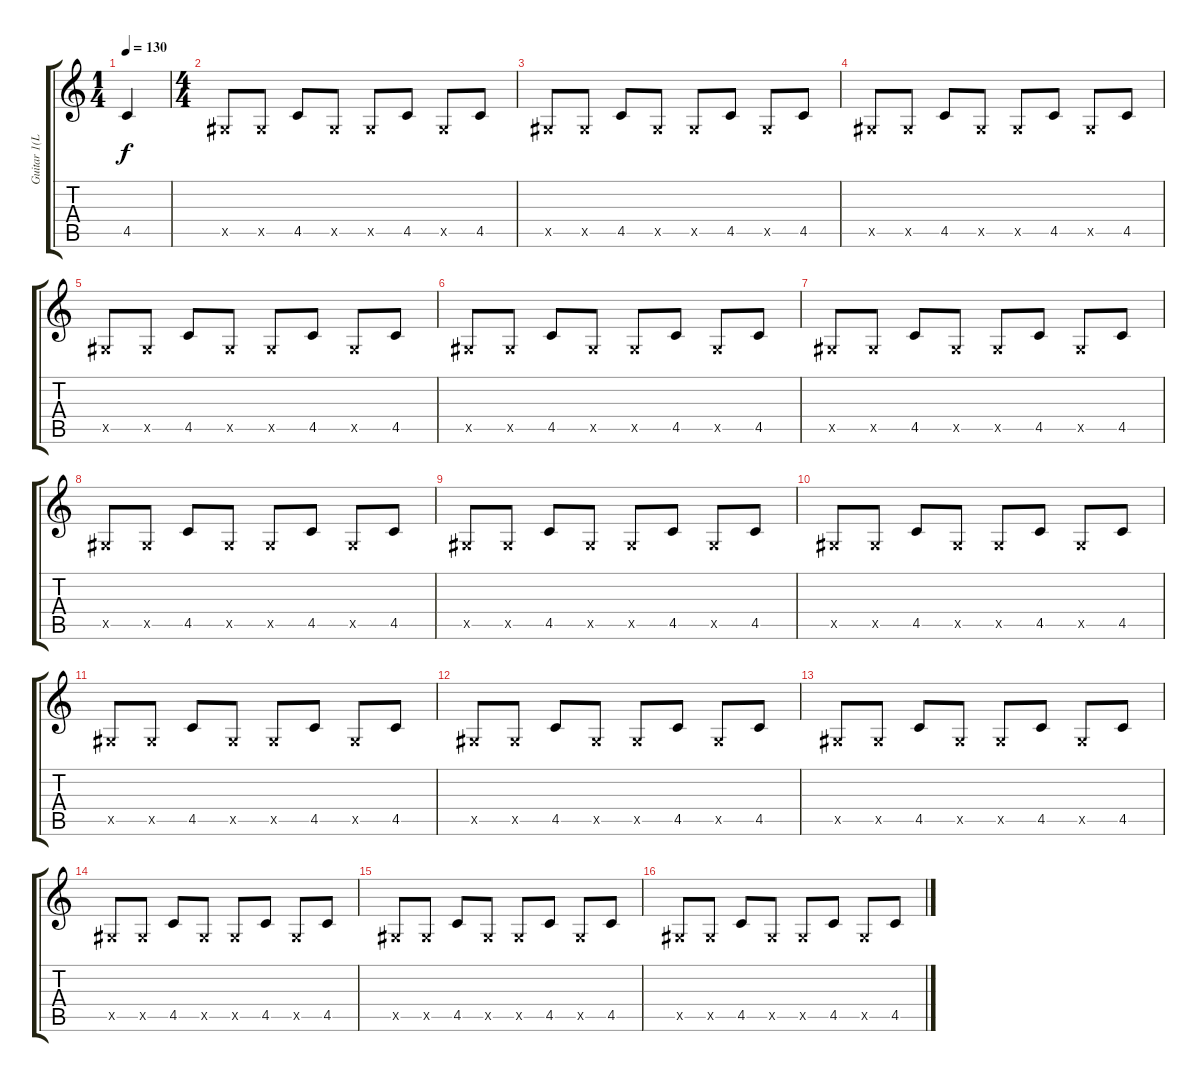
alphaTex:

\track ("Guitar 1(Lead)" "Guitar 1(L") {instrument overdrivenguitar}
\staff {score tabs}
\tuning (Eb4 Bb3 Gb3 Db3 Ab2 Db2) {hide}
\ts (1 4)
\tempo 130
\clef g2
\ks c
4.5.4{dy f instrument overdrivenguitar} |
\ts (4 4)
0.5{x}.8 0.5{x}.8 4.5.8 0.5{x}.8 0.5{x}.8 4.5.8 0.5{x}.8 4.5.8 |
0.5{x}.8 0.5{x}.8 4.5.8 0.5{x}.8 0.5{x}.8 4.5.8 0.5{x}.8 4.5.8 |
0.5{x}.8 0.5{x}.8 4.5.8 0.5{x}.8 0.5{x}.8 4.5.8 0.5{x}.8 4.5.8 |
0.5{x}.8 0.5{x}.8 4.5.8 0.5{x}.8 0.5{x}.8 4.5.8 0.5{x}.8 4.5.8 |
0.5{x}.8 0.5{x}.8 4.5.8 0.5{x}.8 0.5{x}.8 4.5.8 0.5{x}.8 4.5.8 |
0.5{x}.8 0.5{x}.8 4.5.8 0.5{x}.8 0.5{x}.8 4.5.8 0.5{x}.8 4.5.8 |
0.5{x}.8 0.5{x}.8 4.5.8 0.5{x}.8 0.5{x}.8 4.5.8 0.5{x}.8 4.5.8 |
0.5{x}.8 0.5{x}.8 4.5.8 0.5{x}.8 0.5{x}.8 4.5.8 0.5{x}.8 4.5.8 |
0.5{x}.8 0.5{x}.8 4.5.8 0.5{x}.8 0.5{x}.8 4.5.8 0.5{x}.8 4.5.8 |
0.5{x}.8 0.5{x}.8 4.5.8 0.5{x}.8 0.5{x}.8 4.5.8 0.5{x}.8 4.5.8 |
0.5{x}.8 0.5{x}.8 4.5.8 0.5{x}.8 0.5{x}.8 4.5.8 0.5{x}.8 4.5.8 |
0.5{x}.8 0.5{x}.8 4.5.8 0.5{x}.8 0.5{x}.8 4.5.8 0.5{x}.8 4.5.8 |
0.5{x}.8 0.5{x}.8 4.5.8 0.5{x}.8 0.5{x}.8 4.5.8 0.5{x}.8 4.5.8 |
0.5{x}.8 0.5{x}.8 4.5.8 0.5{x}.8 0.5{x}.8 4.5.8 0.5{x}.8 4.5.8 |
0.5{x}.8 0.5{x}.8 4.5.8 0.5{x}.8 0.5{x}.8 4.5.8 0.5{x}.8 4.5.8
